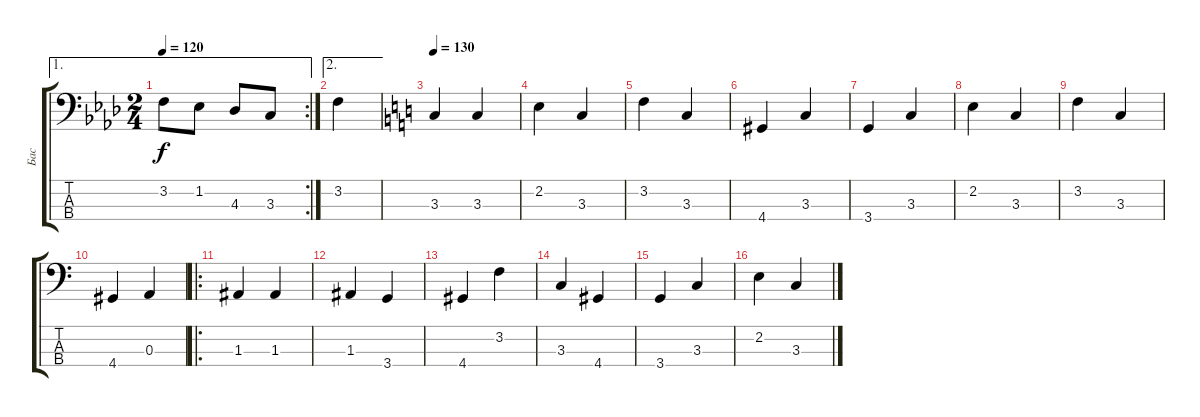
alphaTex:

\track ("Бас" "Бас") {instrument electricbasspick}
\staff {score tabs}
\tuning (G2 D2 A1 E1) {hide}
\ae 1
\rc 2
\ts (2 4)
\tempo 120
\clef f4
\ks ab
3.2.8{dy f} 1.2.8 4.3.8 3.3.8 |
\ae 2
3.2.4 |
\tempo 130
\ks c
3.3.4 3.3.4 |
2.2.4 3.3.4 |
3.2.4 3.3.4 |
4.4.4 3.3.4 |
3.4.4 3.3.4 |
2.2.4 3.3.4 |
3.2.4 3.3.4 |
4.4.4 0.3.4 |
\ro
1.3.4 1.3.4 |
1.3.4 3.4.4 |
4.4.4 3.2.4 |
3.3.4 4.4.4 |
3.4.4 3.3.4 |
2.2.4 3.3.4
